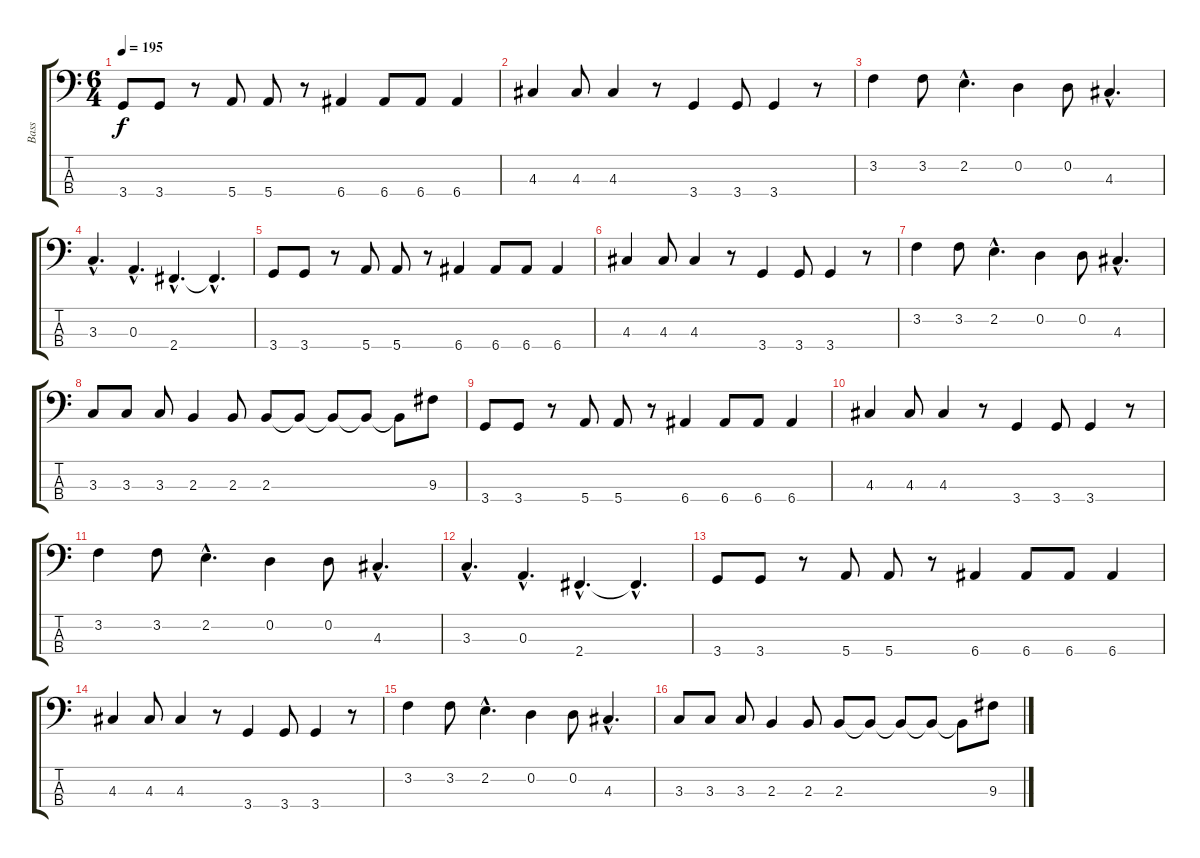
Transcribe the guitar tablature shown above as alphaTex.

\track ("Bass" "Bass") {instrument electricbassfinger}
\staff {score tabs}
\tuning (G2 D2 A1 E1) {hide}
\ts (6 4)
\tempo 195
\clef f4
\ks c
3.4.8{dy f} 3.4.8 r.8 5.4.8 5.4.8 r.8 6.4.4 6.4.8 6.4.8 6.4.4 |
4.3.4 4.3.8 4.3.4 r.8 3.4.4 3.4.8 3.4.4 r.8 |
3.2.4 3.2.8 2.2{hac}.4{d} 0.2.4 0.2.8 4.3{hac}.4{d} |
3.3{hac}.4{d} 0.3{hac}.4{d} 2.4{hac}.4{d} 2.4{hac t}.4{d} |
3.4.8 3.4.8 r.8 5.4.8 5.4.8 r.8 6.4.4 6.4.8 6.4.8 6.4.4 |
4.3.4 4.3.8 4.3.4 r.8 3.4.4 3.4.8 3.4.4 r.8 |
3.2.4 3.2.8 2.2{hac}.4{d} 0.2.4 0.2.8 4.3{hac}.4{d} |
3.3.8 3.3.8 3.3.8 2.3.4 2.3.8 2.3.8 2.3{t}.8 2.3{t}.8 2.3{t}.8 2.3{t}.8 9.3.8 |
3.4.8 3.4.8 r.8 5.4.8 5.4.8 r.8 6.4.4 6.4.8 6.4.8 6.4.4 |
4.3.4 4.3.8 4.3.4 r.8 3.4.4 3.4.8 3.4.4 r.8 |
3.2.4 3.2.8 2.2{hac}.4{d} 0.2.4 0.2.8 4.3{hac}.4{d} |
3.3{hac}.4{d} 0.3{hac}.4{d} 2.4{hac}.4{d} 2.4{hac t}.4{d} |
3.4.8 3.4.8 r.8 5.4.8 5.4.8 r.8 6.4.4 6.4.8 6.4.8 6.4.4 |
4.3.4 4.3.8 4.3.4 r.8 3.4.4 3.4.8 3.4.4 r.8 |
3.2.4 3.2.8 2.2{hac}.4{d} 0.2.4 0.2.8 4.3{hac}.4{d} |
3.3.8 3.3.8 3.3.8 2.3.4 2.3.8 2.3.8 2.3{t}.8 2.3{t}.8 2.3{t}.8 2.3{t}.8 9.3.8
